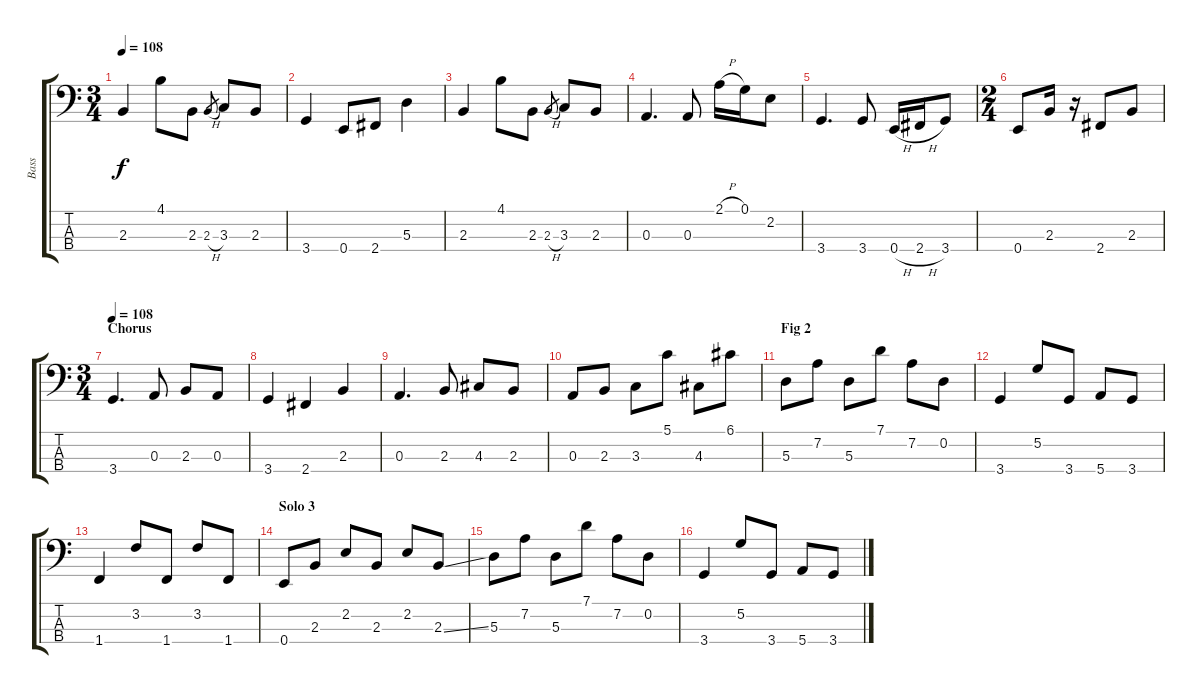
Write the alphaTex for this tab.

\track ("Bass" "Bass") {instrument electricbasspick}
\staff {score tabs}
\tuning (G2 D2 A1 E1) {hide}
\ts (3 4)
\tempo 108
\clef f4
\ks c
2.3.4{dy f} 4.1.8 2.3.8 2.3{h}.8{gr} 3.3.8 2.3.8 |
3.4.4 0.4.8 2.4.8 5.3.4 |
2.3.4 4.1.8 2.3.8 2.3{h}.8{gr} 3.3.8 2.3.8 |
0.3.4{d} 0.3.8 2.1{h}.16 0.1.16 2.2.8 |
3.4.4{d} 3.4.8 0.4{h}.16 2.4{h}.16 3.4.8 |
\ts (2 4)
0.4.8 2.3.16 r.16 2.4.8 2.3.8 |
\ts (3 4)
\section ("" "Chorus")
\tempo 108
3.4.4{d} 0.3.8 2.3.8 0.3.8 |
3.4.4 2.4.4 2.3.4 |
0.3.4{d} 2.3.8 4.3.8 2.3.8 |
0.3.8 2.3.8 3.3.8 5.1.8 4.3.8 6.1.8 |
\section ("" "Fig 2")
5.3.8 7.2.8 5.3.8 7.1.8 7.2.8 0.2.8 |
3.4.4 5.2.8 3.4.8 5.4.8 3.4.8 |
1.4.4 3.2.8 1.4.8 3.2.8 1.4.8 |
\section ("" "Solo 3")
0.4.8 2.3.8 2.2.8 2.3.8 2.2.8 2.3{ss}.8 |
5.3.8 7.2.8 5.3.8 7.1.8 7.2.8 0.2.8 |
3.4.4 5.2.8 3.4.8 5.4.8 3.4.8
